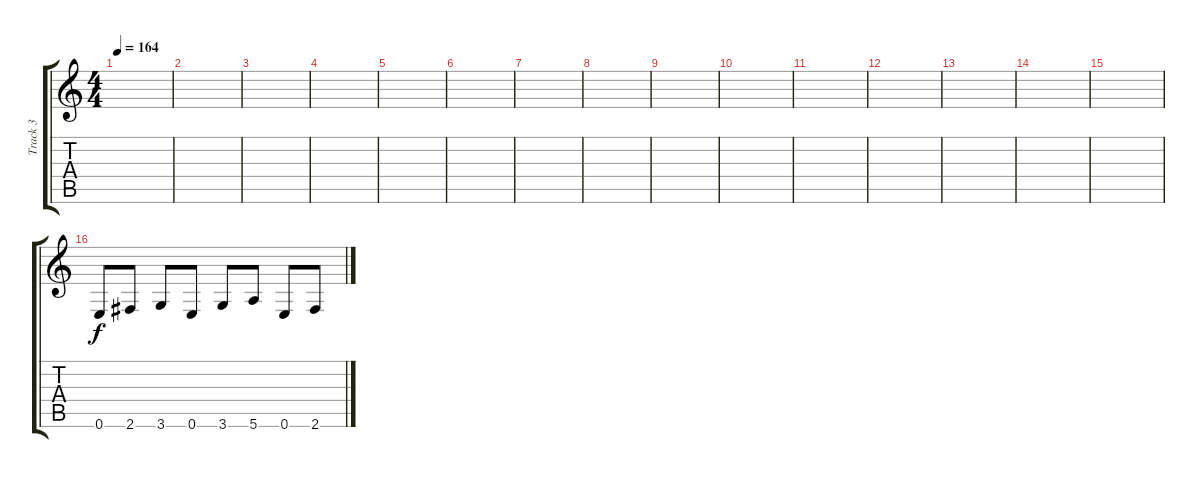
\track ("Track 3" "Track 3") {instrument distortionguitar}
\staff {score tabs}
\tuning (E4 B3 G3 D3 A2 E2) {hide}
\ts (4 4)
\tempo 164
\clef g2
\ks c
|
|
|
|
|
|
|
|
|
|
|
|
|
|
|
0.6.8 2.6.8 3.6.8 0.6.8 3.6.8 5.6.8 0.6.8 2.6.8
